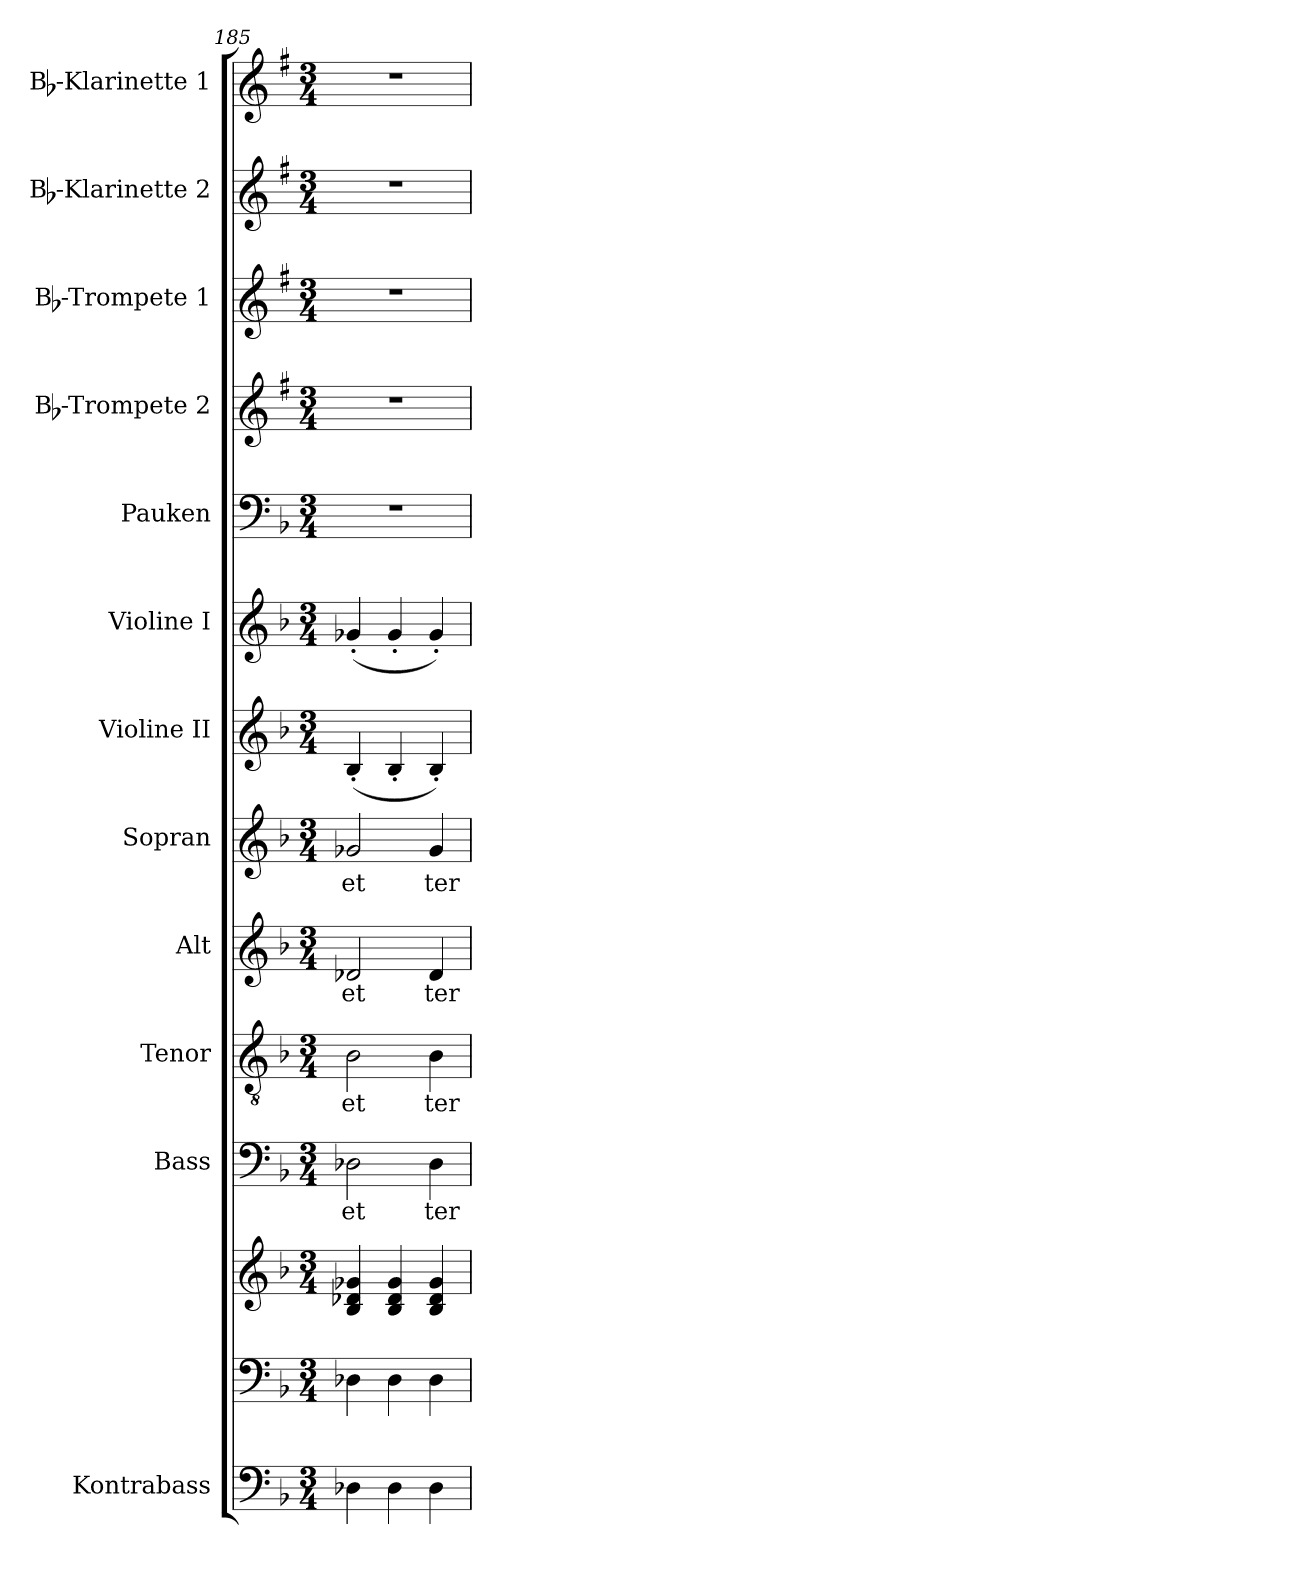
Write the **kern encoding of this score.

**kern	**kern	**kern	**kern	**text	**kern	**text	**kern	**text	**kern	**text	**kern	**kern	**kern	**kern	**kern	**kern	**kern
*part13	*part12	*part12	*part11	*part11	*part10	*part10	*part9	*part9	*part8	*part8	*part7	*part6	*part5	*part4	*part3	*part2	*part1
*staff14	*staff13	*staff12	*staff11	*staff11	*staff10	*staff10	*staff9	*staff9	*staff8	*staff8	*staff7	*staff6	*staff5	*staff4	*staff3	*staff2	*staff1
*I"Kontrabass	*	*	*I"Bass	*	*I"Tenor	*	*I"Alt	*	*I"Sopran	*	*I"Violine II	*I"Violine I	*I"Pauken	*I"Bb-Trompete 2	*I"Bb-Trompete 1	*I"Bb-Klarinette 2	*I"Bb-Klarinette 1
*I'Kb.	*	*	*I'B.	*	*I'T.	*	*I'A.	*	*I'S.	*	*I'Vl. II	*I'Vl. I	*I'Pk.	*I'Bb Trp. 2	*I'Bb Trp. 1	*I'Bb Kl. 2	*I'Bb Kl. 1
*clefF4	*clefF4	*clefG2	*clefF4	*	*clefGv2	*	*clefG2	*	*clefG2	*	*clefG2	*clefG2	*clefF4	*clefG2	*clefG2	*clefG2	*clefG2
*ITrd7c12	*	*	*	*	*	*	*	*	*	*	*	*	*	*ITrd1c2	*ITrd1c2	*ITrd1c2	*ITrd1c2
*k[b-]	*k[b-]	*k[b-]	*k[b-]	*	*k[b-]	*	*k[b-]	*	*k[b-]	*	*k[b-]	*k[b-]	*k[b-]	*k[b-]	*k[b-]	*k[b-]	*k[b-]
*F:	*F:	*F:	*F:	*	*F:	*	*F:	*	*F:	*	*F:	*F:	*F:	*F:	*F:	*F:	*F:
*M3/4	*M3/4	*M3/4	*M3/4	*	*M3/4	*	*M3/4	*	*M3/4	*	*M3/4	*M3/4	*M3/4	*M3/4	*M3/4	*M3/4	*M3/4
=185	=185	=185	=185	=185	=185	=185	=185	=185	=185	=185	=185	=185	=185	=185	=185	=185	=185
!	!	!	!	!LO:LY:b	!	!LO:LY:b	!	!LO:LY:b	!	!LO:LY:b	!	!	!	!	!	!	!
4DD-X\	4D-X\	4B-/ 4d-X/ 4g-X/	2D-X\	et	2B-\	et	2d-X/	et	2g-X/	et	(<4B-'</	(<4g-X'</	2.r	2.r	2.r	2.r	2.r
4DD-\	4D-\	4B-/ 4d-/ 4g-/	.	.	.	.	.	.	.	.	4B-'</	4g-'</	.	.	.	.	.
!	!	!	!	!LO:LY:b	!	!LO:LY:b	!	!LO:LY:b	!	!LO:LY:b	!	!	!	!	!	!	!
4DD-\	4D-\	4B-/ 4d-/ 4g-/	4D-\	ter-	4B-\	ter-	4d-/	ter-	4g-/	ter-	4B-'</)	4g-'</)	.	.	.	.	.
=	=	=	=	=	=	=	=	=	=	=	=	=	=	=	=	=	=
*-	*-	*-	*-	*-	*-	*-	*-	*-	*-	*-	*-	*-	*-	*-	*-	*-	*-
